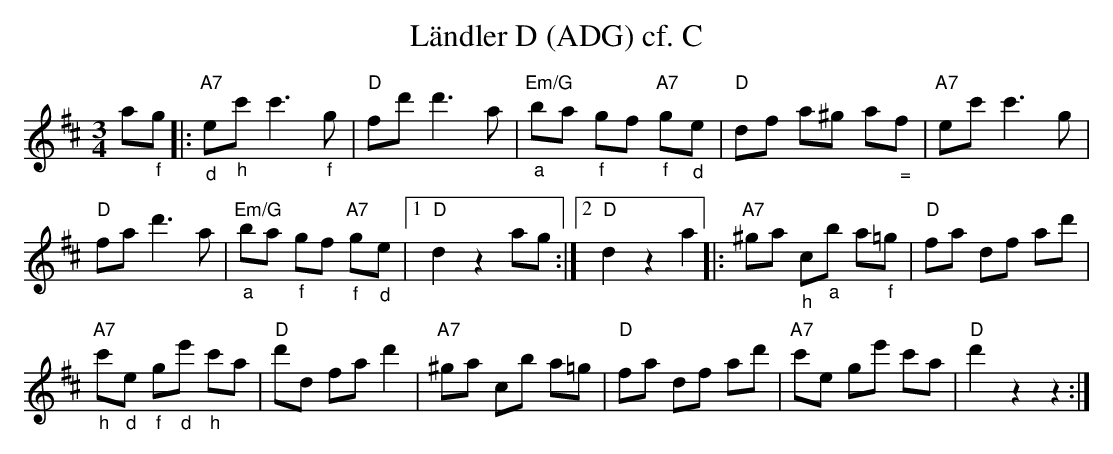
X:1
T:L\"andler D (ADG) cf. C
M:3/4
L:1/8
K:Dmaj%%MIDI gchordon
a"_f"g |: "A7""_d"e"_h"c' c'3"_f"g | "D"fd'd'3a | "Em/G""_a"ba "_f"gf "A7""_f"g"_d"e | "D"df a^g a"_ ="f | "A7"ec' c'3g |
"D"fad'3a | "Em/G""_a"ba "_f"gf "A7""_f"g"_d"e |1 "D"d2z2ag :|2 "D"d2z2a2 |: "A7"^ga "_h"c"_a"b a"_f"=g | "D"fa df ad' |
"A7""_h"c'"_d"e "_f"g"_d"e' "_h"c'a | "D"d'd fad'2 | "A7"^ga cb a=g | "D"fa df ad' | "A7"c'e ge' c'a | "D"d'2z2z2 :|
